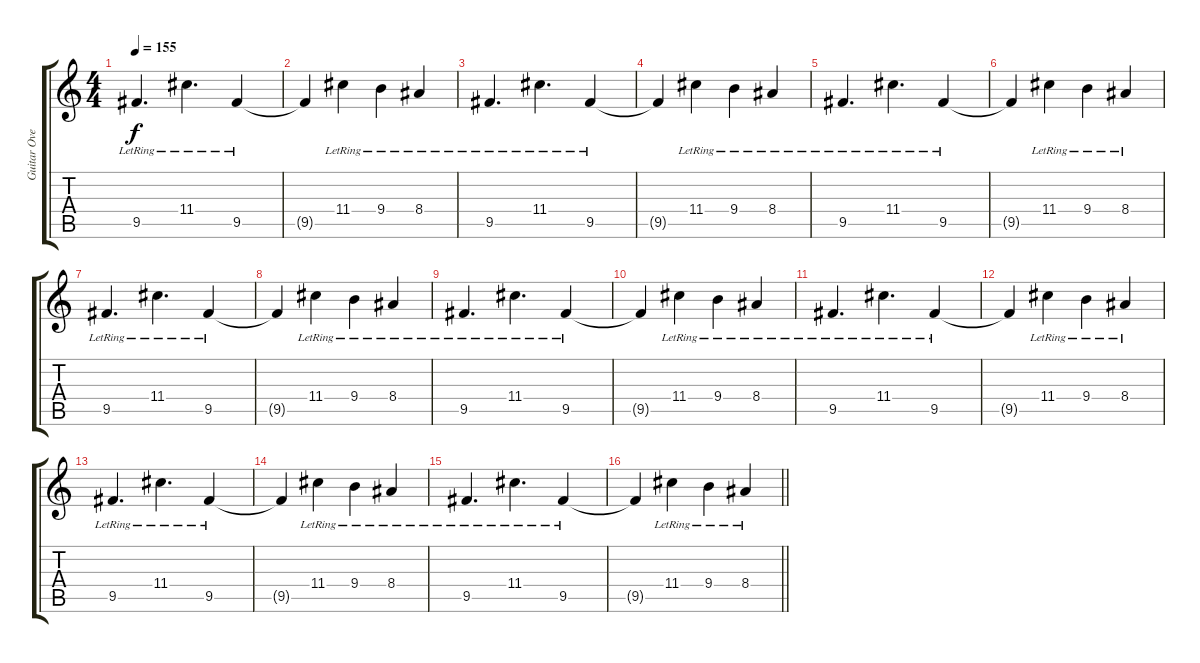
\track ("Guitar Overdrive" "Guitar Ove") {instrument overdrivenguitar}
\staff {score tabs}
\tuning (E4 B3 G3 D3 A2 E2) {hide}
\ts (4 4)
\tempo 155
\clef g2
\ks c
9.5{lr}.4{d dy f} 11.4{lr}.4{d} 9.5{lr}.4 |
9.5{t}.4 11.4{lr}.4 9.4{lr}.4 8.4{lr}.4 |
9.5{lr}.4{d} 11.4{lr}.4{d} 9.5{lr}.4 |
9.5{t}.4 11.4{lr}.4 9.4{lr}.4 8.4{lr}.4 |
9.5{lr}.4{d} 11.4{lr}.4{d} 9.5{lr}.4 |
9.5{t}.4 11.4{lr}.4 9.4{lr}.4 8.4{lr}.4 |
9.5{lr}.4{d} 11.4{lr}.4{d} 9.5{lr}.4 |
9.5{t}.4 11.4{lr}.4 9.4{lr}.4 8.4{lr}.4 |
9.5{lr}.4{d} 11.4{lr}.4{d} 9.5{lr}.4 |
9.5{t}.4 11.4{lr}.4 9.4{lr}.4 8.4{lr}.4 |
9.5{lr}.4{d} 11.4{lr}.4{d} 9.5{lr}.4 |
9.5{t}.4 11.4{lr}.4 9.4{lr}.4 8.4{lr}.4 |
9.5{lr}.4{d} 11.4{lr}.4{d} 9.5{lr}.4 |
9.5{t}.4 11.4{lr}.4 9.4{lr}.4 8.4{lr}.4 |
9.5{lr}.4{d} 11.4{lr}.4{d} 9.5{lr}.4 |
\barLineRight lightlight
9.5{t}.4 11.4{lr}.4 9.4{lr}.4 8.4{lr}.4
